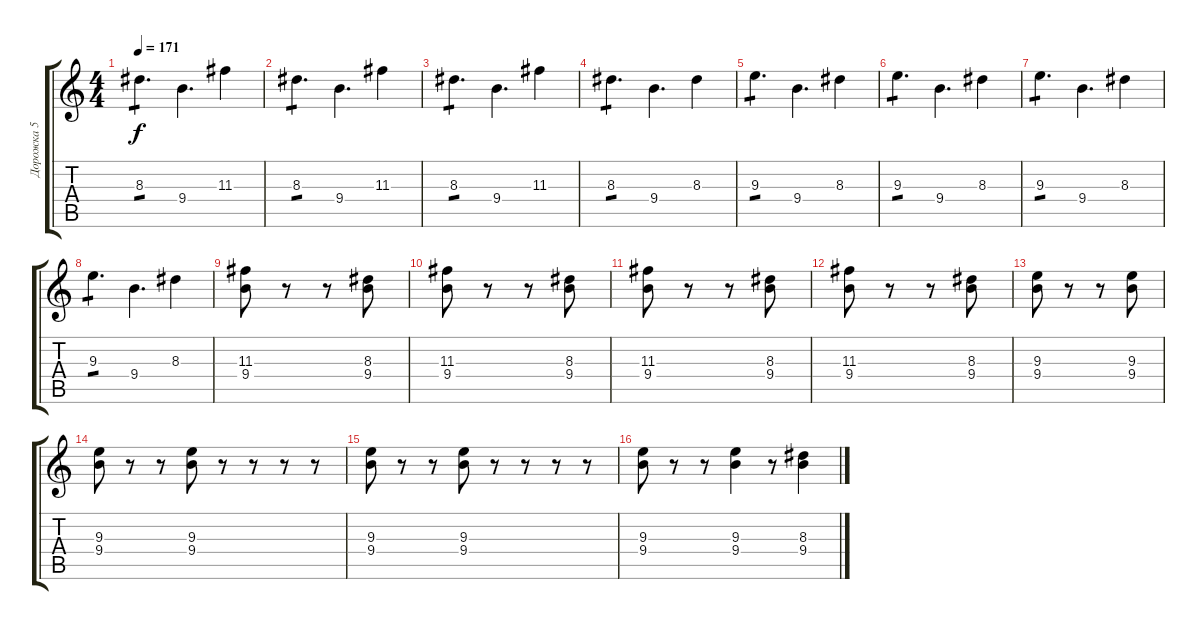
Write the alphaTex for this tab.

\track ("Дорожка 5" "Дорожка 5") {instrument overdrivenguitar}
\staff {score tabs}
\tuning (E4 B3 G3 D3 A2 E2) {hide}
\ts (4 4)
\tempo 171
\clef g2
\ks c
8.3.4{d tp 1 dy f} 9.4.4{d} 11.3.4 |
8.3.4{d tp 1} 9.4.4{d} 11.3.4 |
8.3.4{d tp 1} 9.4.4{d} 11.3.4 |
8.3.4{d tp 1} 9.4.4{d} 8.3.4 |
9.3.4{d tp 1} 9.4.4{d} 8.3.4 |
9.3.4{d tp 1} 9.4.4{d} 8.3.4 |
9.3.4{d tp 1} 9.4.4{d} 8.3.4 |
9.3.4{d tp 1} 9.4.4{d} 8.3.4 |
(11.3 9.4).8 r.8 r.8 (8.3 9.4).8 |
(11.3 9.4).8 r.8 r.8 (8.3 9.4).8 |
(11.3 9.4).8 r.8 r.8 (8.3 9.4).8 |
(11.3 9.4).8 r.8 r.8 (8.3 9.4).8 |
(9.3 9.4).8 r.8 r.8 (9.3 9.4).8 |
(9.3 9.4).8 r.8 r.8 (9.3 9.4).8 r.8 r.8 r.8 r.8 |
(9.3 9.4).8 r.8 r.8 (9.3 9.4).8 r.8 r.8 r.8 r.8 |
(9.3 9.4).8 r.8 r.8 (9.3 9.4).4 r.8 (8.3 9.4).4
